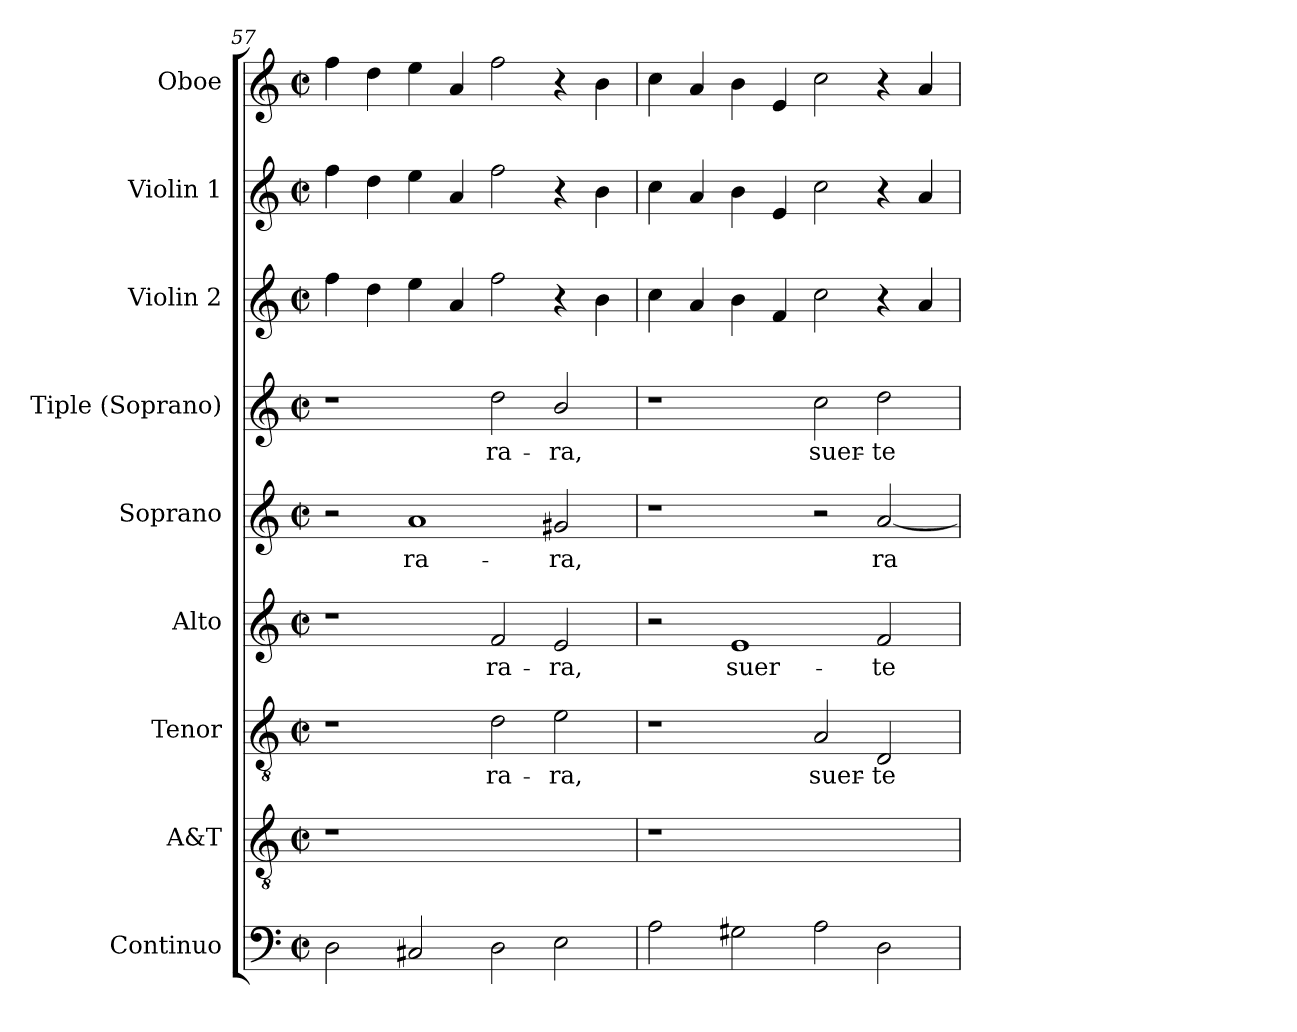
**kern	**kern	**kern	**text	**kern	**text	**kern	**text	**kern	**text	**kern	**kern	**kern
*part9	*part8	*part7	*part7	*part6	*part6	*part5	*part5	*part4	*part4	*part3	*part2	*part1
*staff9	*staff8	*staff7	*staff7	*staff6	*staff6	*staff5	*staff5	*staff4	*staff4	*staff3	*staff2	*staff1
*I"Continuo	*I"A&T	*I"Tenor	*	*I"Alto	*	*I"Soprano	*	*I"Tiple (Soprano)	*	*I"Violin 2	*I"Violin 1	*I"Oboe
*I'Cont.	*I'A. & T.	*I'T.	*	*I'A.	*	*I'S.	*	*I'S.	*	*I'Vln. 2	*I'Vln. 1	*I'Ob.
*clefF4	*clefGv2	*clefGv2	*	*clefG2	*	*clefG2	*	*clefG2	*	*clefG2	*clefG2	*clefG2
*	*ITrd7c12	*ITrd7c12	*	*	*	*	*	*	*	*	*	*
*k[]	*k[]	*k[]	*	*k[]	*	*k[]	*	*k[]	*	*k[]	*k[]	*k[]
*C:	*C:	*C:	*	*C:	*	*C:	*	*C:	*	*C:	*C:	*C:
*M2/2	*M2/2	*M2/2	*	*M2/2	*	*M2/2	*	*M2/2	*	*M2/2	*M2/2	*M2/2
*met(c|)	*met(c|)	*met(c|)	*	*met(c|)	*	*met(c|)	*	*met(c|)	*	*met(c|)	*met(c|)	*met(c|)
=57	=57	=57	=57	=57	=57	=57	=57	=57	=57	=57	=57	=57
!	!LO:N:vis=1	!	!	!	!	!	!	!	!	!	!	!
2Di\	1r	1r	.	1r	.	2r	.	1r	.	4ffi\	4ffi\	4ffi\
.	.	.	.	.	.	.	.	.	.	4ddi\	4ddi\	4ddi\
!	!	!	!	!	!	!	!LO:LY:b:color=#000000	!	!	!	!	!
2C#Xi/	.	.	.	.	.	1ai	ra-	.	.	4eei\	4eei\	4eei\
.	.	.	.	.	.	.	.	.	.	4ai/	4ai/	4ai/
!	!	!	!LO:LY:b:color=#000000	!	!	!	!	!	!	!	!	!
!	!	!	!	!	!LO:LY:b:color=#000000	!	!	!	!	!	!	!
!	!	!	!	!	!	!	!	!	!LO:LY:b:color=#000000	!	!	!
2Di\	1ryy	2Di\	ra-	2fi/	ra-	.	.	2ddi\	ra-	2ffi\	2ffi\	2ffi\
!	!	!	!LO:LY:b:color=#000000	!	!	!	!	!	!	!	!	!
!	!	!	!	!	!LO:LY:b:color=#000000	!	!	!	!	!	!	!
!	!	!	!	!	!	!	!LO:LY:b:color=#000000	!	!	!	!	!
!	!	!	!	!	!	!	!	!	!LO:LY:b:color=#000000	!	!	!
2Ei\	.	2Ei\	-ra,	2ei/	-ra,	2g#Xi/	-ra,	2bi/	-ra,	4r	4r	4r
.	.	.	.	.	.	.	.	.	.	4bi\	4bi\	4bi\
=58	=58	=58	=58	=58	=58	=58	=58	=58	=58	=58	=58	=58
!	!LO:N:vis=1	!	!	!	!	!	!	!	!	!	!	!
2Ai\	1r	1r	.	2r	.	1r	.	1r	.	4cci\	4cci\	4cci\
.	.	.	.	.	.	.	.	.	.	4ai/	4ai/	4ai/
!	!	!	!	!	!LO:LY:b:color=#000000	!	!	!	!	!	!	!
2G#Xi\	.	.	.	1ei	suer-	.	.	.	.	4bi\	4bi\	4bi\
.	.	.	.	.	.	.	.	.	.	4fi/	4ei/	4ei/
!	!	!	!LO:LY:b:color=#000000	!	!	!	!	!	!	!	!	!
!	!	!	!	!	!	!	!	!	!LO:LY:b:color=#000000	!	!	!
2Ai\	1ryy	2AAi/	suer-	.	.	2r	.	2cci\	suer-	2cci\	2cci\	2cci\
!	!	!	!LO:LY:b:color=#000000	!	!	!	!	!	!	!	!	!
!	!	!	!	!	!LO:LY:b:color=#000000	!	!	!	!	!	!	!
!	!	!	!	!	!	!	!LO:LY:b:color=#000000	!	!	!	!	!
!	!	!	!	!	!	!	!	!	!LO:LY:b:color=#000000	!	!	!
2Di\	.	2DDi/	-te	2fi/	-te	[2ai/	ra-	2ddi\	-te	4r	4r	4r
.	.	.	.	.	.	.	.	.	.	4ai/	4ai/	4ai/
=	=	=	=	=	=	=	=	=	=	=	=	=
*-	*-	*-	*-	*-	*-	*-	*-	*-	*-	*-	*-	*-
